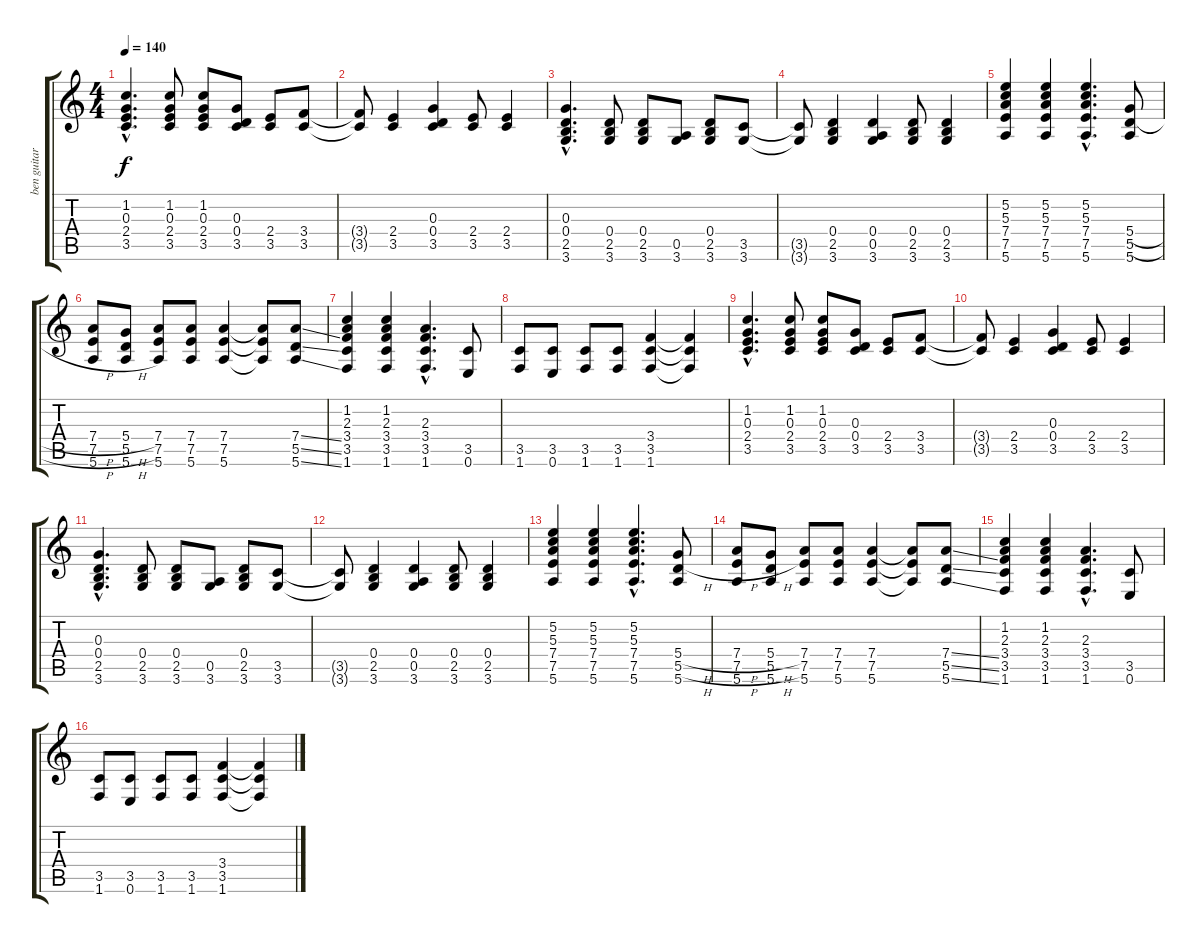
\track ("ben guitare" "ben guitar") {instrument acousticguitarsteel}
\staff {score tabs}
\tuning (E4 B3 G3 D3 A2 E2) {hide}
\ts (4 4)
\tempo 140
\clef g2
\ks c
(1.2{hac} 0.3{hac} 2.4{hac} 3.5{hac}).4{d dy f} (1.2 0.3 2.4 3.5).8 (1.2 0.3 2.4 3.5).8 (0.3 0.4 3.5).8 (2.4 3.5).8 (3.4 3.5).8 |
(3.4{t} 3.5{t}).8 (2.4 3.5).4 (0.3 0.4 3.5).4 (2.4 3.5).8 (2.4 3.5).4 |
(0.3{hac} 0.4{hac} 2.5{hac} 3.6{hac}).4{d} (0.4 2.5 3.6).8 (0.4 2.5 3.6).8 (0.5 3.6).8 (0.4 2.5 3.6).8 (3.5 3.6).8 |
(3.5{t} 3.6{t}).8 (0.4 2.5 3.6).4 (0.4 0.5 3.6).4 (0.4 2.5 3.6).8 (0.4 2.5 3.6).4 |
(5.2 5.3 7.4 7.5 5.6).4 (5.2 5.3 7.4 7.5 5.6).4 (5.2{hac} 5.3{hac} 7.4{hac} 7.5{hac} 5.6{hac}).4{d} (5.4{h} 5.5{h} 5.6).8 |
(7.4{h} 7.5{h} 5.6).8 (5.4{h} 5.5{h} 5.6).8 (7.4 7.5 5.6).8 (7.4 7.5 5.6).8 (7.4 7.5 5.6).4 (7.4{t} 7.5{t} 5.6{t}).8 (7.4{ss} 5.5{ss} 5.6{ss}).8 |
(1.2 2.3 3.4 3.5 1.6).4 (1.2 2.3 3.4 3.5 1.6).4 (2.3{hac} 3.4{hac} 3.5{hac} 1.6{hac}).4{d} (3.5 0.6).8 |
(3.5 1.6).8 (3.5 0.6).8 (3.5 1.6).8 (3.5 1.6).8 (3.4 3.5 1.6).4 (3.4{t} 3.5{t} 1.6{t}).4 |
(1.2{hac} 0.3{hac} 2.4{hac} 3.5{hac}).4{d} (1.2 0.3 2.4 3.5).8 (1.2 0.3 2.4 3.5).8 (0.3 0.4 3.5).8 (2.4 3.5).8 (3.4 3.5).8 |
(3.4{t} 3.5{t}).8 (2.4 3.5).4 (0.3 0.4 3.5).4 (2.4 3.5).8 (2.4 3.5).4 |
(0.3{hac} 0.4{hac} 2.5{hac} 3.6{hac}).4{d} (0.4 2.5 3.6).8 (0.4 2.5 3.6).8 (0.5 3.6).8 (0.4 2.5 3.6).8 (3.5 3.6).8 |
(3.5{t} 3.6{t}).8 (0.4 2.5 3.6).4 (0.4 0.5 3.6).4 (0.4 2.5 3.6).8 (0.4 2.5 3.6).4 |
(5.2 5.3 7.4 7.5 5.6).4 (5.2 5.3 7.4 7.5 5.6).4 (5.2{hac} 5.3{hac} 7.4{hac} 7.5{hac} 5.6{hac}).4{d} (5.4{h} 5.5{h} 5.6).8 |
(7.4{h} 7.5{h} 5.6).8 (5.4{h} 5.5{h} 5.6).8 (7.4 7.5 5.6).8 (7.4 7.5 5.6).8 (7.4 7.5 5.6).4 (7.4{t} 7.5{t} 5.6{t}).8 (7.4{ss} 5.5{ss} 5.6{ss}).8 |
(1.2 2.3 3.4 3.5 1.6).4 (1.2 2.3 3.4 3.5 1.6).4 (2.3{hac} 3.4{hac} 3.5{hac} 1.6{hac}).4{d} (3.5 0.6).8 |
(3.5 1.6).8 (3.5 0.6).8 (3.5 1.6).8 (3.5 1.6).8 (3.4 3.5 1.6).4 (3.4{t} 3.5{t} 1.6{t}).4
